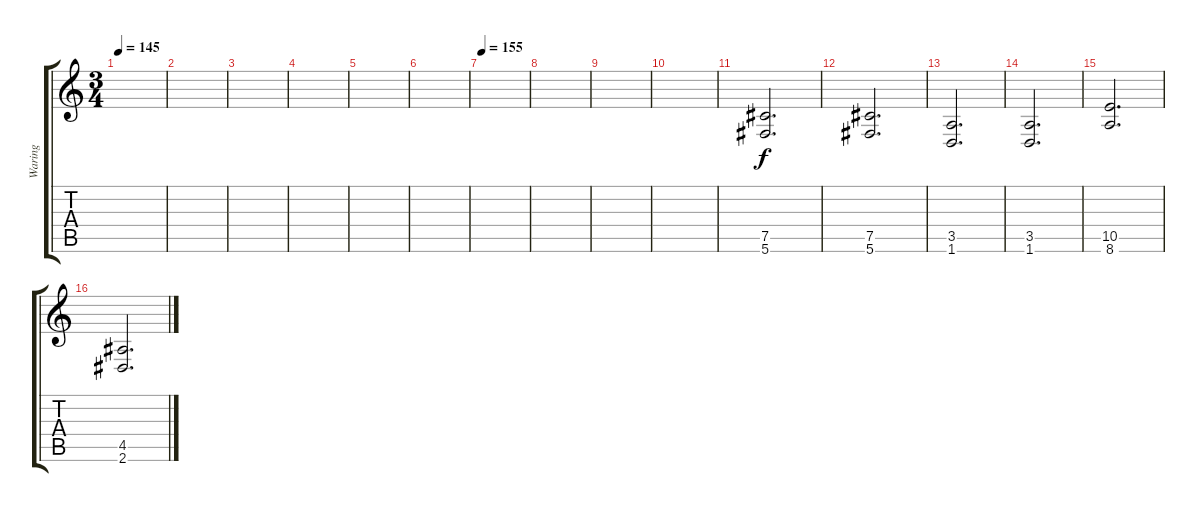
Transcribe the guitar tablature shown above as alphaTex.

\track ("Waring" "Waring") {instrument distortionguitar}
\staff {score tabs}
\tuning (Db4 Ab3 E3 B2 Gb2 Db2) {hide}
\ts (3 4)
\tempo 145
\clef g2
\ks c
|
|
|
|
|
|
\tempo 155
|
|
|
|
(7.5 5.6).2{d volume 14} |
(7.5 5.6).2{d} |
(3.5 1.6).2{d} |
(3.5 1.6).2{d} |
(10.5 8.6).2{d} |
(4.5 2.6).2{d}
